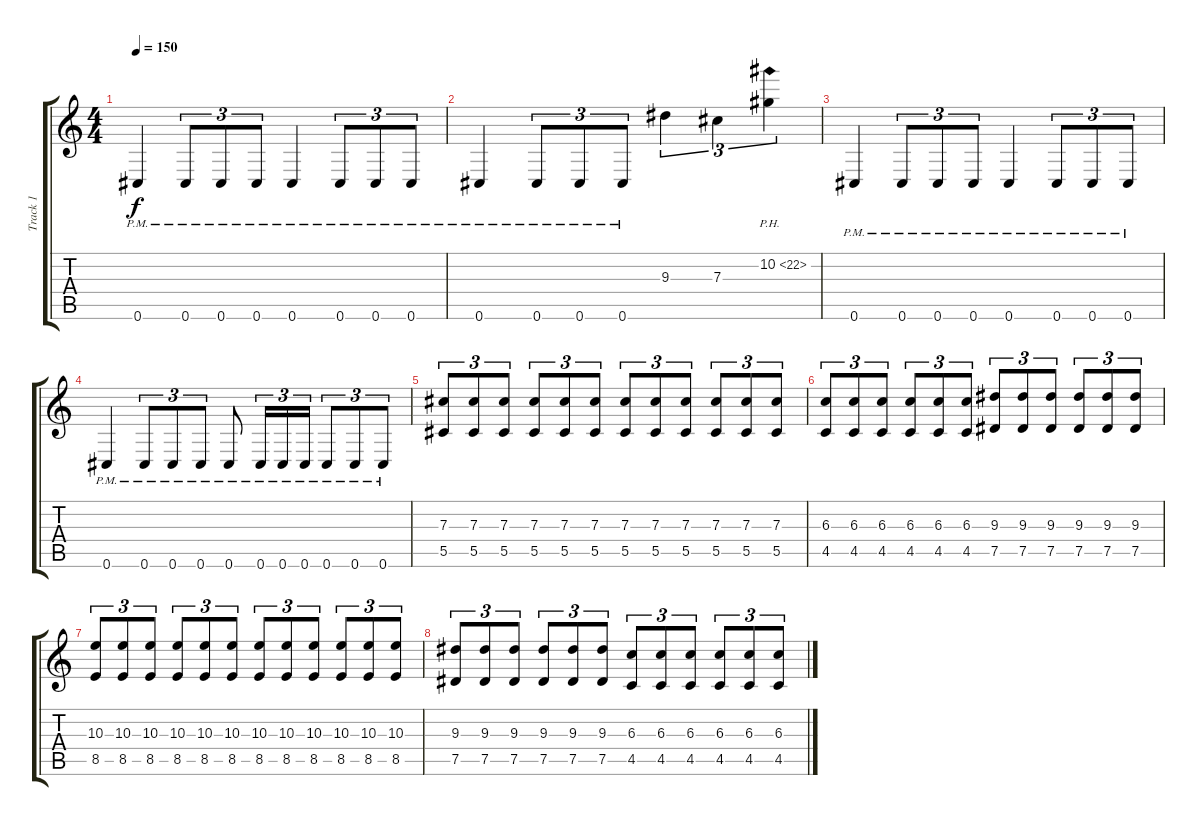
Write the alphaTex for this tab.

\track ("Track 1" "Track 1") {instrument distortionguitar}
\staff {score tabs}
\tuning (Eb4 Bb3 Gb3 Db3 Ab2 Db2) {hide}
\ts (4 4)
\tempo 150
\clef g2
\ks c
0.6{pm}.4{dy f} 0.6{pm}.8{tu (3 2)} 0.6{pm}.8{tu (3 2)} 0.6{pm}.8{tu (3 2)} 0.6{pm}.4 0.6{pm}.8{tu (3 2)} 0.6{pm}.8{tu (3 2)} 0.6{pm}.8{tu (3 2)} |
0.6{pm}.4 0.6{pm}.8{tu (3 2)} 0.6{pm}.8{tu (3 2)} 0.6{pm}.8{tu (3 2)} 9.3.4{tu (3 2)} 7.3.4{tu (3 2)} 10.2{ph 12}.4{tu (3 2)} |
0.6{pm}.4 0.6{pm}.8{tu (3 2)} 0.6{pm}.8{tu (3 2)} 0.6{pm}.8{tu (3 2)} 0.6{pm}.4 0.6{pm}.8{tu (3 2)} 0.6{pm}.8{tu (3 2)} 0.6{pm}.8{tu (3 2)} |
0.6{pm}.4 0.6{pm}.8{tu (3 2)} 0.6{pm}.8{tu (3 2)} 0.6{pm}.8{tu (3 2)} 0.6{pm}.8 0.6{pm}.16{tu (3 2)} 0.6{pm}.16{tu (3 2)} 0.6{pm}.16{tu (3 2)} 0.6{pm}.8{tu (3 2)} 0.6{pm}.8{tu (3 2)} 0.6{pm}.8{tu (3 2)} |
(7.3 5.5).8{tu (3 2)} (7.3 5.5).8{tu (3 2)} (7.3 5.5).8{tu (3 2)} (7.3 5.5).8{tu (3 2)} (7.3 5.5).8{tu (3 2)} (7.3 5.5).8{tu (3 2)} (7.3 5.5).8{tu (3 2)} (7.3 5.5).8{tu (3 2)} (7.3 5.5).8{tu (3 2)} (7.3 5.5).8{tu (3 2)} (7.3 5.5).8{tu (3 2)} (7.3 5.5).8{tu (3 2)} |
(6.3 4.5).8{tu (3 2)} (6.3 4.5).8{tu (3 2)} (6.3 4.5).8{tu (3 2)} (6.3 4.5).8{tu (3 2)} (6.3 4.5).8{tu (3 2)} (6.3 4.5).8{tu (3 2)} (9.3 7.5).8{tu (3 2)} (9.3 7.5).8{tu (3 2)} (9.3 7.5).8{tu (3 2)} (9.3 7.5).8{tu (3 2)} (9.3 7.5).8{tu (3 2)} (9.3 7.5).8{tu (3 2)} |
(10.3 8.5).8{tu (3 2)} (10.3 8.5).8{tu (3 2)} (10.3 8.5).8{tu (3 2)} (10.3 8.5).8{tu (3 2)} (10.3 8.5).8{tu (3 2)} (10.3 8.5).8{tu (3 2)} (10.3 8.5).8{tu (3 2)} (10.3 8.5).8{tu (3 2)} (10.3 8.5).8{tu (3 2)} (10.3 8.5).8{tu (3 2)} (10.3 8.5).8{tu (3 2)} (10.3 8.5).8{tu (3 2)} |
(9.3 7.5).8{tu (3 2)} (9.3 7.5).8{tu (3 2)} (9.3 7.5).8{tu (3 2)} (9.3 7.5).8{tu (3 2)} (9.3 7.5).8{tu (3 2)} (9.3 7.5).8{tu (3 2)} (6.3 4.5).8{tu (3 2)} (6.3 4.5).8{tu (3 2)} (6.3 4.5).8{tu (3 2)} (6.3 4.5).8{tu (3 2)} (6.3 4.5).8{tu (3 2)} (6.3 4.5).8{tu (3 2)}
